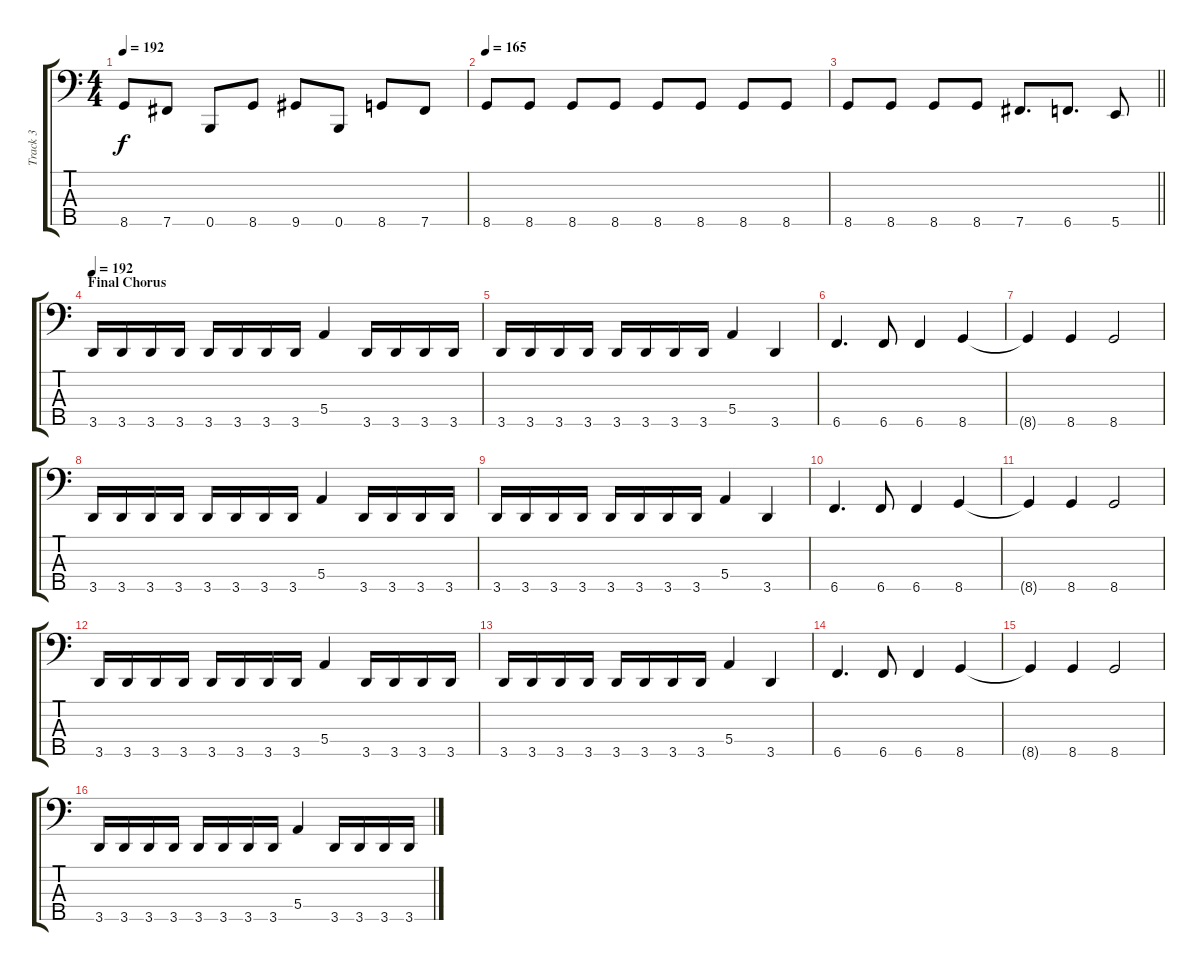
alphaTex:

\track ("Track 3" "Track 3") {instrument electricbassfinger}
\staff {score tabs}
\tuning (G2 D2 A1 E1 B0) {hide}
\ts (4 4)
\tempo 192
\clef f4
\ks c
8.5.8{dy f} 7.5.8 0.5.8 8.5.8 9.5.8 0.5.8 8.5.8 7.5.8 |
\tempo 165
8.5.8 8.5.8 8.5.8 8.5.8 8.5.8 8.5.8 8.5.8 8.5.8 |
\barLineRight lightlight
8.5.8 8.5.8 8.5.8 8.5.8 7.5.8{d} 6.5.8{d} 5.5.8 |
\section ("" "Final Chorus")
\tempo 192
3.5.16 3.5.16 3.5.16 3.5.16 3.5.16 3.5.16 3.5.16 3.5.16 5.4.4 3.5.16 3.5.16 3.5.16 3.5.16 |
3.5.16 3.5.16 3.5.16 3.5.16 3.5.16 3.5.16 3.5.16 3.5.16 5.4.4 3.5.4 |
6.5.4{d} 6.5.8 6.5.4 8.5.4 |
8.5{t}.4 8.5.4 8.5.2 |
3.5.16 3.5.16 3.5.16 3.5.16 3.5.16 3.5.16 3.5.16 3.5.16 5.4.4 3.5.16 3.5.16 3.5.16 3.5.16 |
3.5.16 3.5.16 3.5.16 3.5.16 3.5.16 3.5.16 3.5.16 3.5.16 5.4.4 3.5.4 |
6.5.4{d} 6.5.8 6.5.4 8.5.4 |
8.5{t}.4 8.5.4 8.5.2 |
3.5.16 3.5.16 3.5.16 3.5.16 3.5.16 3.5.16 3.5.16 3.5.16 5.4.4 3.5.16 3.5.16 3.5.16 3.5.16 |
3.5.16 3.5.16 3.5.16 3.5.16 3.5.16 3.5.16 3.5.16 3.5.16 5.4.4 3.5.4 |
6.5.4{d} 6.5.8 6.5.4 8.5.4 |
8.5{t}.4 8.5.4 8.5.2 |
3.5.16 3.5.16 3.5.16 3.5.16 3.5.16 3.5.16 3.5.16 3.5.16 5.4.4 3.5.16 3.5.16 3.5.16 3.5.16
